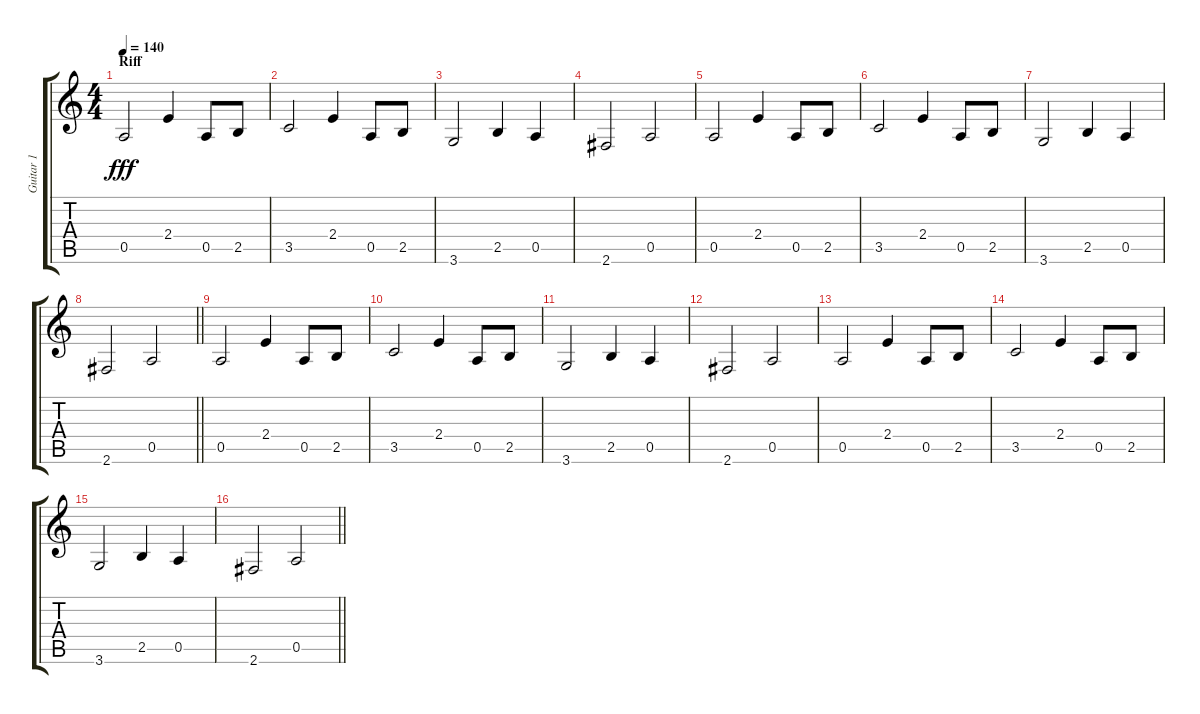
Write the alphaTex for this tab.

\track ("Guitar 1" "Guitar 1") {instrument acousticguitarsteel}
\staff {score tabs}
\tuning (E4 B3 G3 D3 A2 E2) {hide}
\ts (4 4)
\section ("" "Riff")
\tempo 140
\clef g2
\ks c
0.5.2{dy fff volume 16} 2.4.4 0.5.8 2.5.8 |
3.5.2 2.4.4 0.5.8 2.5.8 |
3.6.2 2.5.4 0.5.4 |
2.6.2 0.5.2 |
0.5.2 2.4.4 0.5.8 2.5.8 |
3.5.2 2.4.4 0.5.8 2.5.8 |
3.6.2 2.5.4 0.5.4 |
\barLineRight lightlight
2.6.2 0.5.2 |
0.5.2 2.4.4 0.5.8 2.5.8 |
3.5.2 2.4.4 0.5.8 2.5.8 |
3.6.2 2.5.4 0.5.4 |
2.6.2 0.5.2 |
0.5.2 2.4.4 0.5.8 2.5.8 |
3.5.2 2.4.4 0.5.8 2.5.8 |
3.6.2 2.5.4 0.5.4 |
\barLineRight lightlight
2.6.2 0.5.2
